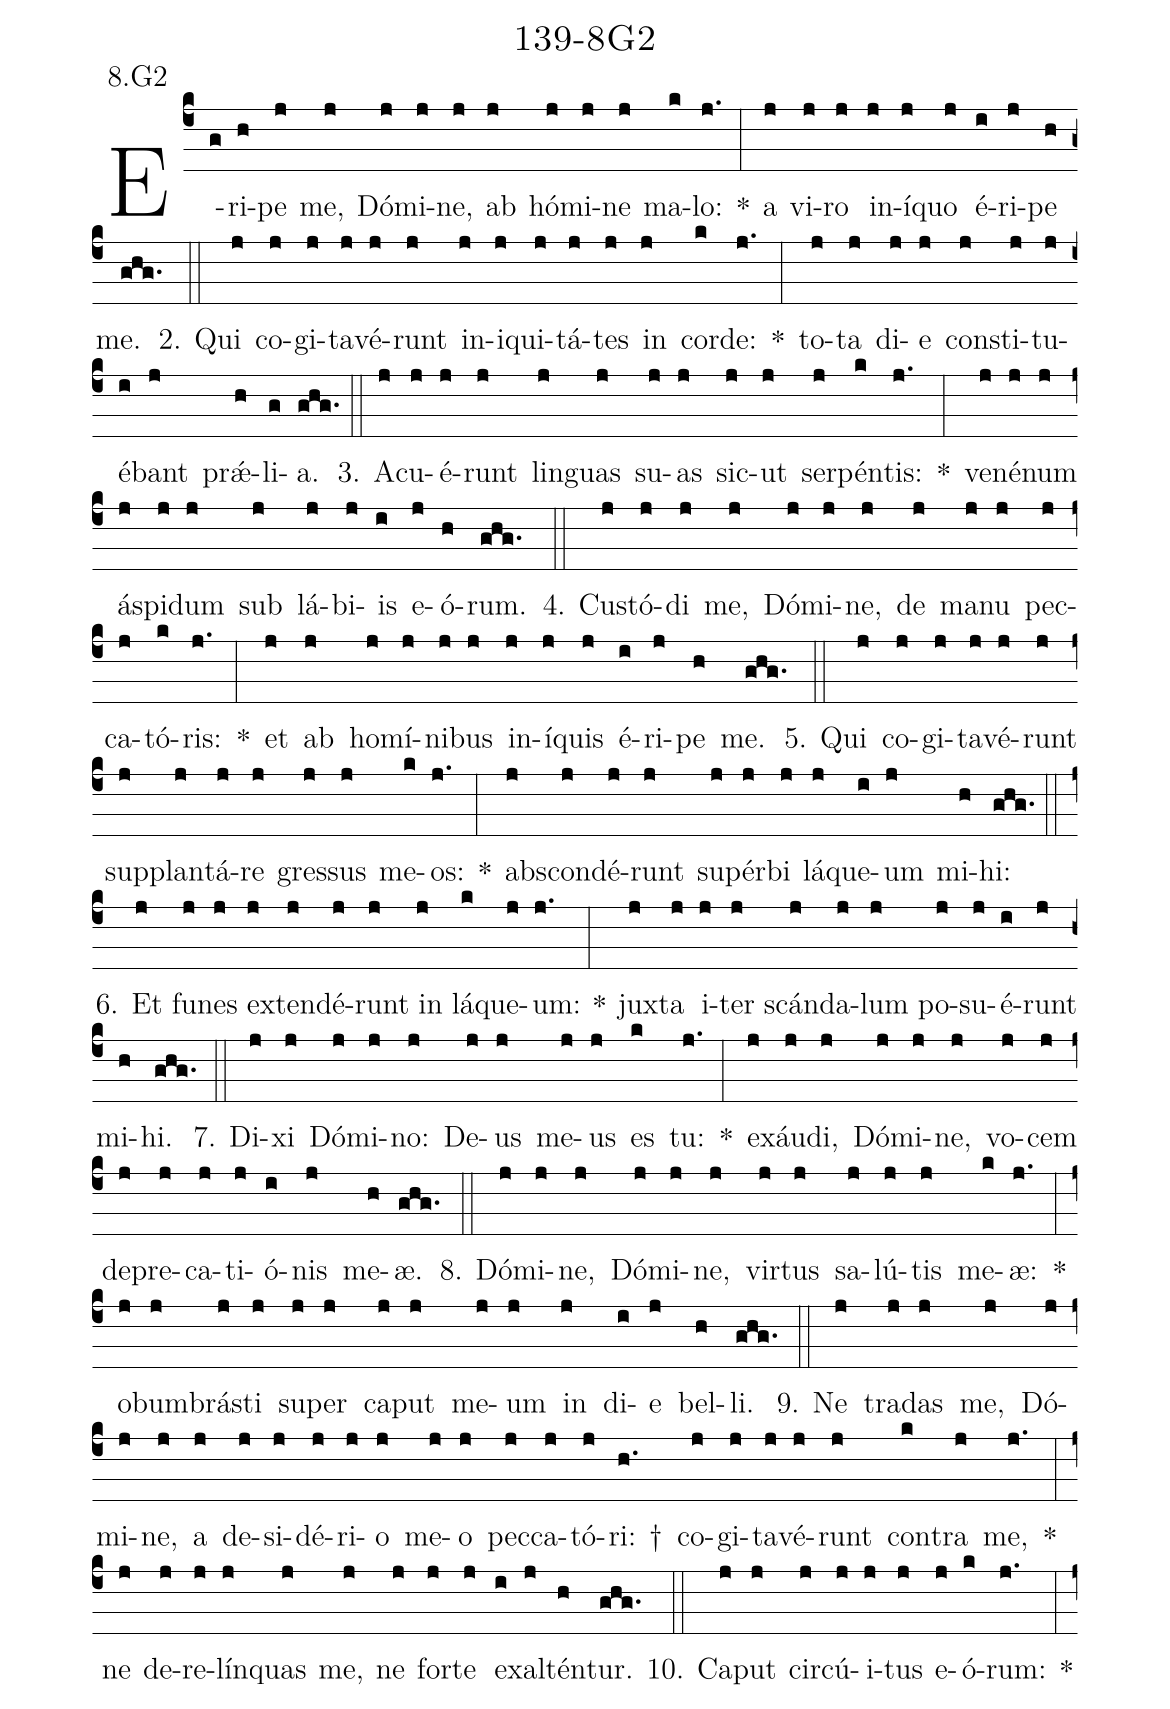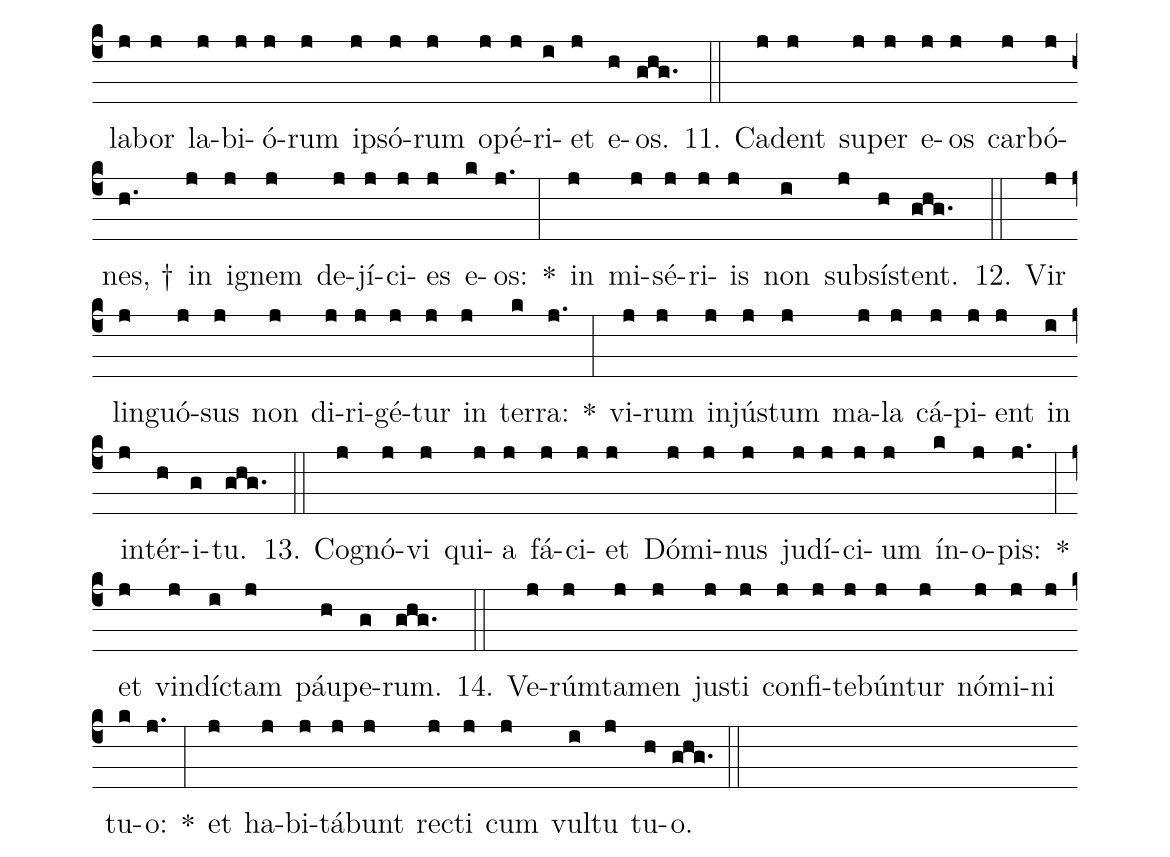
name: 139-8G2;
annotation: 8.G2;
%%
(c4)E(g)ri(h)pe(j) me,(j) Dó(j)mi(j)ne,(j) ab(j) hó(j)mi(j)ne(j) ma(k)lo:(j.) *(:) a(j) vi(j)ro(j) in(j)í(j)quo(j) é(i)ri(j)pe(h) me.(ghg.) (::)
2. Qui(j) co(j)gi(j)ta(j)vé(j)runt(j) in(j)i(j)qui(j)tá(j)tes(j) in(j) cor(k)de:(j.) *(:) to(j)ta(j) di(j)e(j) con(j)sti(j)tu(j)é(i)bant(j) prǽ(h)li(g)a.(ghg.) (::)
3. A(j)cu(j)é(j)runt(j) lin(j)guas(j) su(j)as(j) sic(j)ut(j) ser(j)pén(k)tis:(j.) *(:) ve(j)né(j)num(j) ás(j)pi(j)dum(j) sub(j) lá(j)bi(j)is(i) e(j)ó(h)rum.(ghg.) (::)
4. Cus(j)tó(j)di(j) me,(j) Dó(j)mi(j)ne,(j) de(j) ma(j)nu(j) pec(j)ca(j)tó(k)ris:(j.) *(:) et(j) ab(j) ho(j)mí(j)ni(j)bus(j) in(j)í(j)quis(j) é(i)ri(j)pe(h) me.(ghg.) (::)
5. Qui(j) co(j)gi(j)ta(j)vé(j)runt(j) sup(j)plan(j)tá(j)re(j) gres(j)sus(j) me(k)os:(j.) *(:) abs(j)con(j)dé(j)runt(j) su(j)pér(j)bi(j) lá(j)que(i)um(j) mi(h)hi:(ghg.) (::)
6. Et(j) fu(j)nes(j) ex(j)ten(j)dé(j)runt(j) in(j) lá(k)que(j)um:(j.) *(:) jux(j)ta(j) i(j)ter(j) scán(j)da(j)lum(j) po(j)su(j)é(i)runt(j) mi(h)hi.(ghg.) (::)
7. Di(j)xi(j) Dó(j)mi(j)no:(j) De(j)us(j) me(j)us(j) es(k) tu:(j.) *(:) ex(j)áu(j)di,(j) Dó(j)mi(j)ne,(j) vo(j)cem(j) de(j)pre(j)ca(j)ti(j)ó(i)nis(j) me(h)æ.(ghg.) (::)
8. Dó(j)mi(j)ne,(j) Dó(j)mi(j)ne,(j) vir(j)tus(j) sa(j)lú(j)tis(j) me(k)æ:(j.) *(:) ob(j)um(j)brás(j)ti(j) su(j)per(j) ca(j)put(j) me(j)um(j) in(j) di(i)e(j) bel(h)li.(ghg.) (::)
9. Ne(j) tra(j)das(j) me,(j) Dó(j)mi(j)ne,(j) a(j) de(j)si(j)dé(j)ri(j)o(j) me(j)o(j) pec(j)ca(j)tó(j)ri: †(h.) co(j)gi(j)ta(j)vé(j)runt(j) con(k)tra(j) me,(j.) *(:) ne(j) de(j)re(j)lín(j)quas(j) me,(j) ne(j) for(j)te(j) ex(i)al(j)tén(h)tur.(ghg.) (::)
10. Ca(j)put(j) cir(j)cú(j)i(j)tus(j) e(j)ó(k)rum:(j.) *(:) la(j)bor(j) la(j)bi(j)ó(j)rum(j) ip(j)só(j)rum(j) o(j)pé(j)ri(i)et(j) e(h)os.(ghg.) (::)
11. Ca(j)dent(j) su(j)per(j) e(j)os(j) car(j)bó(j)nes, †(h.) in(j) i(j)gnem(j) de(j)jí(j)ci(j)es(j) e(k)os:(j.) *(:) in(j) mi(j)sé(j)ri(j)is(j) non(i) sub(j)sís(h)tent.(ghg.) (::)
12. Vir(j) lin(j)guó(j)sus(j) non(j) di(j)ri(j)gé(j)tur(j) in(j) ter(k)ra:(j.) *(:) vi(j)rum(j) in(j)jús(j)tum(j) ma(j)la(j) cá(j)pi(j)ent(j) in(i) in(j)tér(h)i(g)tu.(ghg.) (::)
13. Co(j)gnó(j)vi(j) qui(j)a(j) fá(j)ci(j)et(j) Dó(j)mi(j)nus(j) ju(j)dí(j)ci(j)um(j) ín(k)o(j)pis:(j.) *(:) et(j) vin(j)díc(i)tam(j) páu(h)pe(g)rum.(ghg.) (::)
14. Ve(j)rúm(j)ta(j)men(j) jus(j)ti(j) con(j)fi(j)te(j)bún(j)tur(j) nó(j)mi(j)ni(j) tu(k)o:(j.) *(:) et(j) ha(j)bi(j)tá(j)bunt(j) rec(j)ti(j) cum(j) vul(i)tu(j) tu(h)o.(ghg.) (::)
